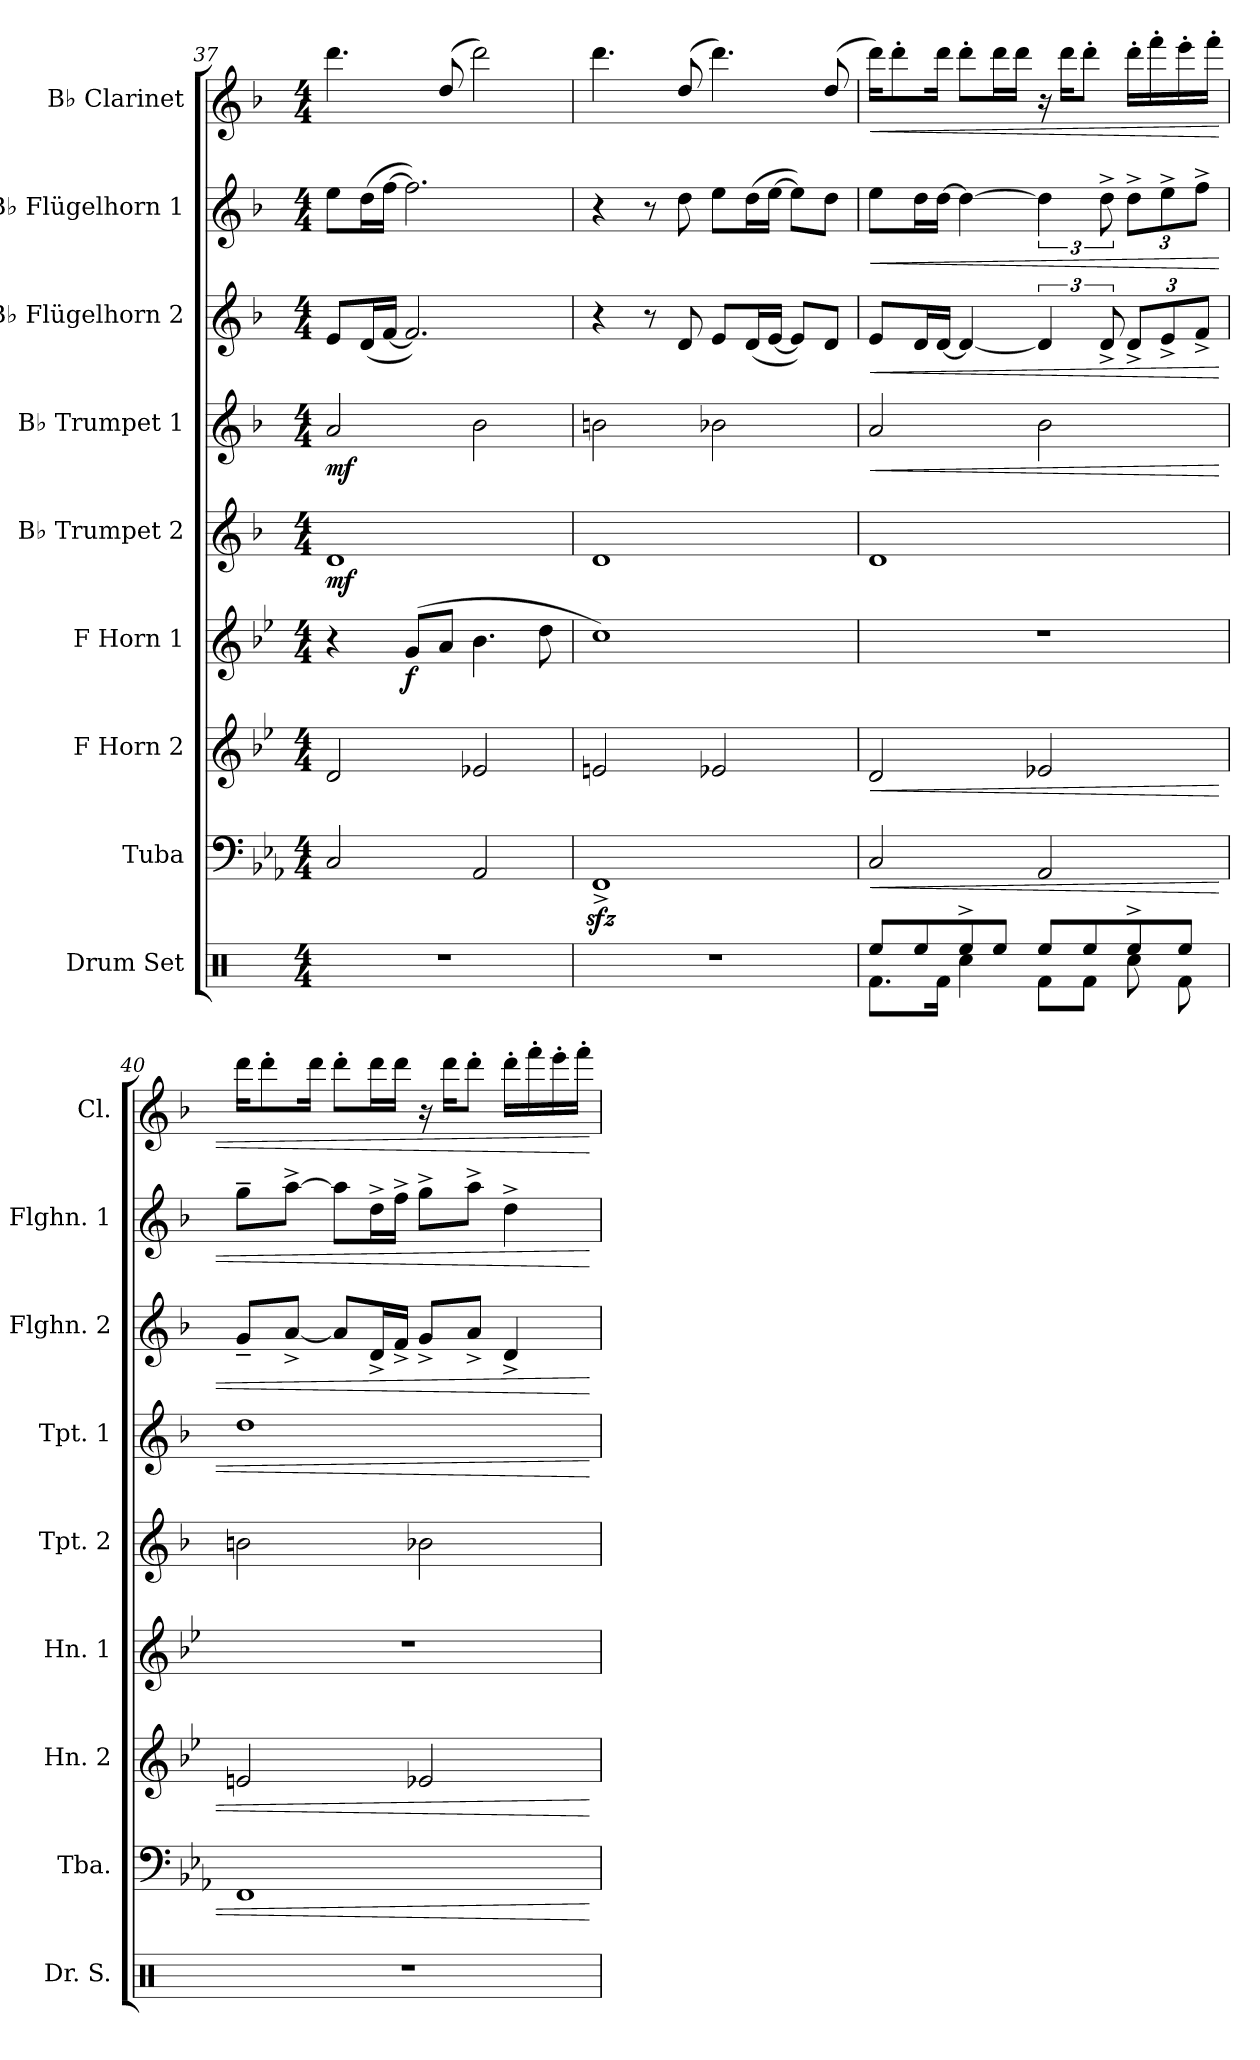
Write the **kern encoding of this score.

**kern	**kern	**dynam	**kern	**dynam	**kern	**dynam	**kern	**dynam	**kern	**dynam	**kern	**dynam	**kern	**dynam	**kern	**dynam
*part9	*part8	*part8	*part7	*part7	*part6	*part6	*part5	*part5	*part4	*part4	*part3	*part3	*part2	*part2	*part1	*part1
*staff9	*staff8	*staff8	*staff7	*staff7	*staff6	*staff6	*staff5	*staff5	*staff4	*staff4	*staff3	*staff3	*staff2	*staff2	*staff1	*staff1
*I"Drum Set	*I"Tuba	*	*I"F Horn 2	*	*I"F Horn 1	*	*I"B♭ Trumpet 2	*	*I"B♭ Trumpet 1	*	*I"B♭ Flügelhorn 2	*	*I"B♭ Flügelhorn 1	*	*I"B♭ Clarinet	*
*I'Dr. S.	*I'Tba.	*	*I'Hn. 2	*	*I'Hn. 1	*	*I'Tpt. 2	*	*I'Tpt. 1	*	*I'Flghn. 2	*	*I'Flghn. 1	*	*I'Cl.	*
*clefX	*clefF4	*	*clefG2	*	*clefG2	*	*clefG2	*	*clefG2	*	*clefG2	*	*clefG2	*	*clefG2	*
*	*	*	*ITrd4c7	*	*ITrd4c7	*	*ITrd1c2	*	*ITrd1c2	*	*ITrd1c2	*	*ITrd1c2	*	*ITrd1c2	*
*k[]	*k[b-e-a-]	*	*k[b-e-a-]	*	*k[b-e-a-]	*	*k[b-e-a-]	*	*k[b-e-a-]	*	*k[b-e-a-]	*	*k[b-e-a-]	*	*k[b-e-a-]	*
*M4/4	*M4/4	*	*M4/4	*	*M4/4	*	*M4/4	*	*M4/4	*	*M4/4	*	*M4/4	*	*M4/4	*
=37	=37	=37	=37	=37	=37	=37	=37	=37	=37	=37	=37	=37	=37	=37	=37	=37
!	!	!	!	!	!	!	!	!LO:DY:b	!	!LO:DY:b	!	!	!	!	!	!
1r	2C/	.	2G/	.	4r	.	1c	mf	2g/	mf	8d/L	.	8dd\L	.	4.ccc\	.
.	.	.	.	.	.	.	.	.	.	.	(16c/L	.	(16cc\L	.	.	.
.	.	.	.	.	.	.	.	.	.	.	[16e-/JJ	.	[16ee-\JJ	.	.	.
!	!	!	!	!	!	!LO:DY:b	!	!	!	!	!	!	!	!	!	!
.	.	.	.	.	(8c/L	f	.	.	.	.	2.e-/])	.	2.ee-\])	.	.	.
.	.	.	.	.	8d/J	.	.	.	.	.	.	.	.	.	(8cc/	.
.	2AA-/	.	2A-X/	.	4.e-\	.	.	.	2a-\	.	.	.	.	.	2ccc\)	.
.	.	.	.	.	8g\	.	.	.	.	.	.	.	.	.	.	.
=38	=38	=38	=38	=38	=38	=38	=38	=38	=38	=38	=38	=38	=38	=38	=38	=38
1r	1FFzz<^	.	2An/	.	1f)	.	1c	.	2an\	.	4r	.	4r	.	4.ccc\	.
.	.	.	.	.	.	.	.	.	.	.	8r	.	8r	.	.	.
.	.	.	.	.	.	.	.	.	.	.	8c/	.	8cc\	.	(8cc/	.
.	.	.	2A-X/	.	.	.	.	.	2a-X\	.	8d/L	.	8dd\L	.	4.ccc\)	.
.	.	.	.	.	.	.	.	.	.	.	(16c/L	.	(16cc\L	.	.	.
.	.	.	.	.	.	.	.	.	.	.	[16d/JJ	.	[16dd\JJ	.	.	.
.	.	.	.	.	.	.	.	.	.	.	8d/L])	.	8dd\L])	.	.	.
.	.	.	.	.	.	.	.	.	.	.	8c/J	.	8cc\J	.	(>8cc/	.
=39	=39	=39	=39	=39	=39	=39	=39	=39	=39	=39	=39	=39	=39	=39	=39	=39
*^	*	*	*	*	*	*	*	*	*	*	*	*	*	*	*	*
!	!	!	!LO:HP:b	!	!LO:HP:b	!	!	!	!	!	!LO:HP:b	!	!LO:HP:b	!	!LO:HP:b	!	!LO:HP:b
8Ree/L	8.Rf\L	2C/	<	2G/	<	1r	.	1c	.	2g/	<	8d/L	<	8dd\L	<	16ccc\KL)	<
.	.	.	.	.	.	.	.	.	.	.	.	.	.	.	.	8ccc'\	.
8Ree/	.	.	.	.	.	.	.	.	.	.	.	16c/L	.	16cc\L	.	.	.
.	16Rf\Jk	.	.	.	.	.	.	.	.	.	.	[16c/JJ	.	[16cc\JJ	.	16ccc\Jk	.
8Ree^/	4Rcc\	.	.	.	.	.	.	.	.	.	.	4c/_	.	4cc\_	.	8ccc'\L	.
8Ree/J	.	.	.	.	.	.	.	.	.	.	.	.	.	.	.	16ccc\L	.
.	.	.	.	.	.	.	.	.	.	.	.	.	.	.	.	16ccc\JJ	.
8Ree/L	8Rf\L	2AA-/	.	2A-X/	.	.	.	.	.	2a-\	.	6c/]	.	6cc\]	.	16r	.
.	.	.	.	.	.	.	.	.	.	.	.	.	.	.	.	16ccc\KL	.
8Ree/	8Rf\J	.	.	.	.	.	.	.	.	.	.	.	.	.	.	8ccc'\J	.
.	.	.	.	.	.	.	.	.	.	.	.	12c^/	.	12cc^\	.	.	.
*	*	*	*	*	*	*	*	*	*	*	*	*Xbrackettup	*	*Xbrackettup	*	*	*
8Ree^/	8Rcc\	.	.	.	.	.	.	.	.	.	.	12c^/L	.	12cc^\L	.	16ccc'\LL	.
.	.	.	.	.	.	.	.	.	.	.	.	.	.	.	.	16eee-'\	.
.	.	.	.	.	.	.	.	.	.	.	.	12d^/	.	12dd^\	.	.	.
8Ree/J	8Rf\	.	.	.	.	.	.	.	.	.	.	.	.	.	.	16ddd'\	.
.	.	.	.	.	.	.	.	.	.	.	.	12e-^/J	.	12ee-^\J	.	.	.
.	.	.	.	.	.	.	.	.	.	.	.	.	.	.	.	16eee-'\JJ	.
*v	*v	*	*	*	*	*	*	*	*	*	*	*	*	*	*	*	*
!!LO:LB:g=z
=40	=40	=40	=40	=40	=40	=40	=40	=40	=40	=40	=40	=40	=40	=40	=40	=40
1r	1FF	.	2An/	.	1r	.	2an\	.	1cc	.	8f~/L	.	8ff~\L	.	16ccc\KL	.
.	.	.	.	.	.	.	.	.	.	.	.	.	.	.	8ccc'\	.
.	.	.	.	.	.	.	.	.	.	.	[8g^/J	.	[8gg^\J	.	.	.
.	.	.	.	.	.	.	.	.	.	.	.	.	.	.	16ccc\Jk	.
.	.	.	.	.	.	.	.	.	.	.	8g/L]	.	8gg\L]	.	8ccc'\L	.
.	.	.	.	.	.	.	.	.	.	.	16c^/L	.	16cc^\L	.	16ccc\L	.
.	.	.	.	.	.	.	.	.	.	.	16e-^/JJ	.	16ee-^\JJ	.	16ccc\JJ	.
.	.	.	2A-X/	.	.	.	2a-X\	.	.	.	8f^/L	.	8ff^\L	.	16r	.
.	.	.	.	.	.	.	.	.	.	.	.	.	.	.	16ccc\KL	.
.	.	.	.	.	.	.	.	.	.	.	8g^/J	.	8gg^\J	.	8ccc'\J	.
.	.	.	.	.	.	.	.	.	.	.	4c^/	.	4cc^\	.	16ccc'\LL	.
.	.	.	.	.	.	.	.	.	.	.	.	.	.	.	16eee-'\	.
.	.	.	.	.	.	.	.	.	.	.	.	.	.	.	16ddd'\	.
.	.	.	.	.	.	.	.	.	.	.	.	.	.	.	16eee-'\JJ	.
.	.	[	.	[	.	.	.	.	.	[	.	[	.	[	.	[
=	=	=	=	=	=	=	=	=	=	=	=	=	=	=	=	=
*-	*-	*-	*-	*-	*-	*-	*-	*-	*-	*-	*-	*-	*-	*-	*-	*-
